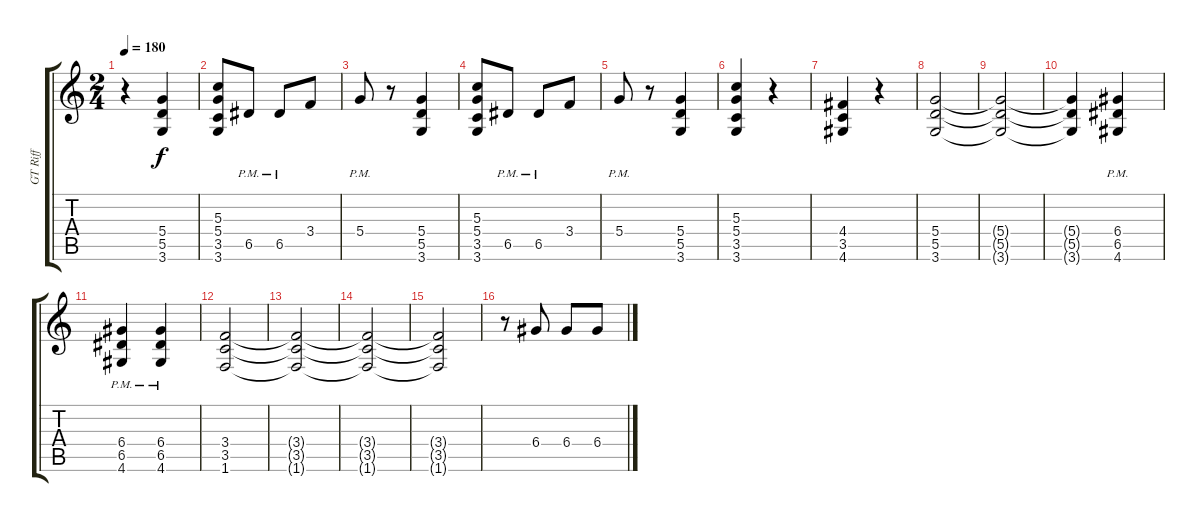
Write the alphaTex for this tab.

\track ("GT Riff" "GT Riff") {instrument overdrivenguitar}
\staff {score tabs}
\tuning (E4 B3 G3 D3 A2 E2) {hide}
\ts (2 4)
\tempo 180
\clef g2
\ks c
r.4{dy f} (5.4 5.5 3.6).4 |
(5.3 5.4 3.5 3.6).8 6.5{pm}.8 6.5{pm}.8 3.4.8 |
5.4{pm}.8 r.8 (5.4 5.5 3.6).4 |
(5.3 5.4 3.5 3.6).8 6.5{pm}.8 6.5{pm}.8 3.4.8 |
5.4{pm}.8 r.8 (5.4 5.5 3.6).4 |
(5.3 5.4 3.5 3.6).4 r.4 |
(4.4 3.5 4.6).4 r.4 |
(5.4 5.5 3.6).2 |
(5.4{t} 5.5{t} 3.6{t}).2 |
(5.4{t} 5.5{t} 3.6{t}).4 (6.4{pm} 6.5{pm} 4.6{pm}).4 |
(6.4{pm} 6.5{pm} 4.6{pm}).4 (6.4{pm} 6.5{pm} 4.6{pm}).4 |
(3.4 3.5 1.6).2 |
(3.4{t} 3.5{t} 1.6{t}).2 |
(3.4{t} 3.5{t} 1.6{t}).2 |
(3.4{t} 3.5{t} 1.6{t}).2 |
r.8 6.4.8 6.4.8 6.4.8
